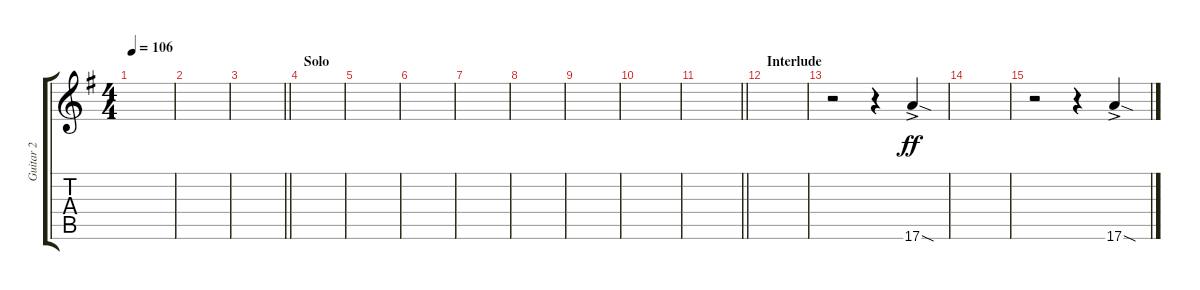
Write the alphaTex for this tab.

\track ("Guitar 2" "Guitar 2") {instrument distortionguitar}
\staff {score tabs}
\tuning (E4 B3 G3 D3 A2 E2) {hide}
\ts (4 4)
\tempo 106
\clef g2
\ks g
|
|
\barLineRight lightlight
|
\section ("" "Solo")
|
|
|
|
|
|
|
\barLineRight lightlight
|
\section ("" "Interlude")
|
r.2 r.4 17.6{sod ac}.4{dy ff} |
|
r.2 r.4 17.6{sod ac}.4
